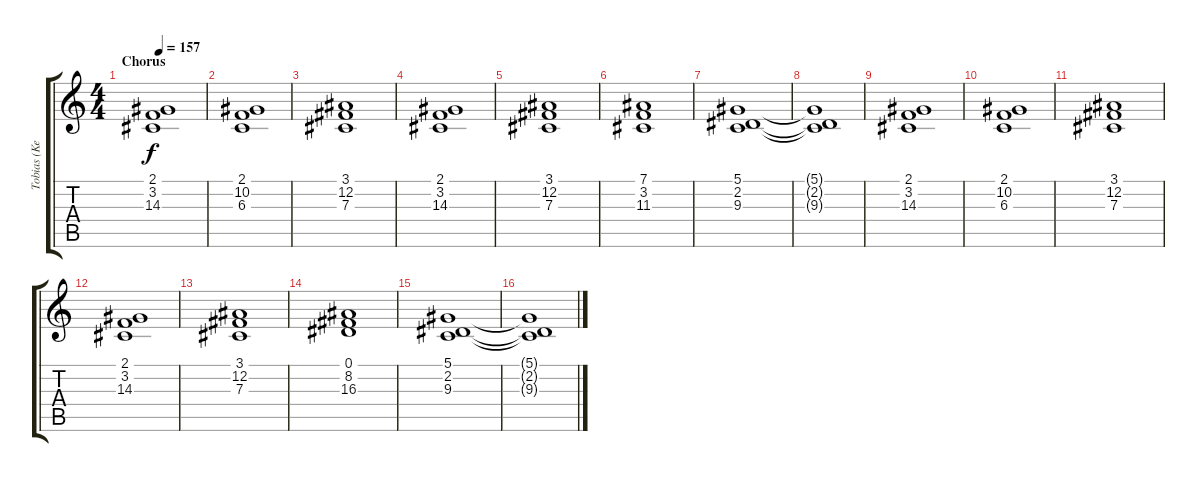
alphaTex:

\track ("Tobias (Key)" "Tobias (Ke") {instrument choiraahs}
\staff {score tabs}
\tuning (Eb4 Bb3 Gb3 Db3 Ab2 Eb2) {hide}
\ts (4 4)
\section ("" "Chorus")
\tempo 157
\clef g2
\ks c
(2.1 3.2 14.3).1{dy f volume 11} |
(2.1 10.2 6.3).1 |
(3.1 12.2 7.3).1 |
(2.1 3.2 14.3).1 |
(3.1 12.2 7.3).1 |
(7.1 3.2 11.3).1 |
(5.1 2.2 9.3).1{volume 4} |
(5.1{t} 2.2{t} 9.3{t}).1 |
(2.1 3.2 14.3).1{volume 11} |
(2.1 10.2 6.3).1 |
(3.1 12.2 7.3).1 |
(2.1 3.2 14.3).1 |
(3.1 12.2 7.3).1 |
(0.1 8.2 16.3).1 |
(5.1 2.2 9.3).1{volume 3} |
(5.1{t} 2.2{t} 9.3{t}).1
